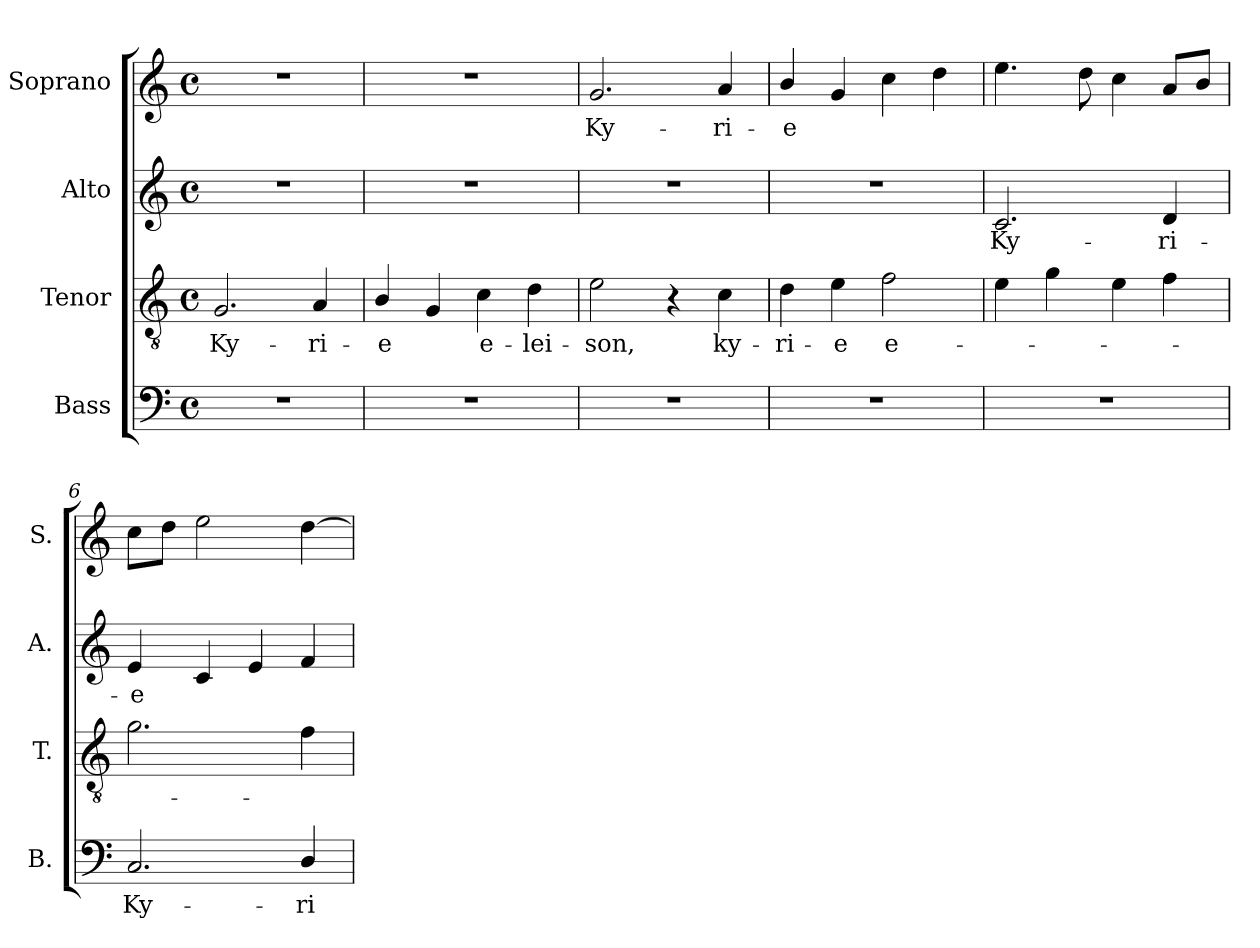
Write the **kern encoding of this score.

**kern	**text	**kern	**text	**kern	**text	**kern	**text
*part4	*part4	*part3	*part3	*part2	*part2	*part1	*part1
*staff4	*staff4	*staff3	*staff3	*staff2	*staff2	*staff1	*staff1
*I"Bass	*	*I"Tenor	*	*I"Alto	*	*I"Soprano	*
*I'B.	*	*I'T.	*	*I'A.	*	*I'S.	*
!!LO:PB:g=z
*clefF4	*	*clefGv2	*	*clefG2	*	*clefG2	*
*	*	*ITrd7c12	*	*	*	*	*
*k[]	*	*k[]	*	*k[]	*	*k[]	*
*C:	*	*C:	*	*C:	*	*C:	*
*M4/4	*	*M4/4	*	*M4/4	*	*M4/4	*
*met(c)	*	*met(c)	*	*met(c)	*	*met(c)	*
=1	=1	=1	=1	=1	=1	=1	=1
!	!	!	!LO:LY:b:color=#000000	!	!	!	!
1r	.	2.GGi/	Ky-	1r	.	1r	.
!	!	!	!LO:LY:b:color=#000000	!	!	!	!
.	.	4AAi/	-ri-	.	.	.	.
=2	=2	=2	=2	=2	=2	=2	=2
!	!	!	!LO:LY:b:color=#000000	!	!	!	!
1r	.	4BBi/	-e	1r	.	1r	.
.	.	4GGi/	.	.	.	.	.
!	!	!	!LO:LY:b:color=#000000	!	!	!	!
.	.	4Ci\	e-	.	.	.	.
!	!	!	!LO:LY:b:color=#000000	!	!	!	!
.	.	4Di\	-lei-	.	.	.	.
=3	=3	=3	=3	=3	=3	=3	=3
!	!	!	!LO:LY:b:color=#000000	!	!	!	!
!	!	!	!	!	!	!	!LO:LY:b:color=#000000
1r	.	2Ei\	-son,	1r	.	2.gi/	Ky-
.	.	4r	.	.	.	.	.
!	!	!	!LO:LY:b:color=#000000	!	!	!	!
!	!	!	!	!	!	!	!LO:LY:b:color=#000000
.	.	4Ci\	ky-	.	.	4ai/	-ri-
=4	=4	=4	=4	=4	=4	=4	=4
!	!	!	!LO:LY:b:color=#000000	!	!	!	!
!	!	!	!	!	!	!	!LO:LY:b:color=#000000
1r	.	4Di\	-ri-	1r	.	4bi/	-e
!	!	!	!LO:LY:b:color=#000000	!	!	!	!
.	.	4Ei\	-e	.	.	4gi/	.
!	!	!	!LO:LY:b:color=#000000	!	!	!	!
.	.	2Fi\	e-	.	.	4cci\	.
.	.	.	.	.	.	4ddi\	.
=5	=5	=5	=5	=5	=5	=5	=5
!	!	!	!	!	!LO:LY:b:color=#000000	!	!
1r	.	4Ei\	.	2.ci/	Ky-	4.eei\	.
.	.	4Gi\	.	.	.	.	.
.	.	.	.	.	.	8ddi\	.
.	.	4Ei\	.	.	.	4cci\	.
!	!	!	!	!	!LO:LY:b:color=#000000	!	!
.	.	4Fi\	.	4di/	-ri-	8ai/L	.
.	.	.	.	.	.	8bi/J	.
=6	=6	=6	=6	=6	=6	=6	=6
!	!LO:LY:b:color=#000000	!	!	!	!	!	!
!	!	!	!	!	!LO:LY:b:color=#000000	!	!
2.Ci/	Ky-	2.Gi\	.	4ei/	-e	8cci\L	.
.	.	.	.	.	.	8ddi\J	.
.	.	.	.	4ci/	.	2eei\	.
.	.	.	.	4ei/	.	.	.
!	!LO:LY:b:color=#000000	!	!	!	!	!	!
4Di/	-ri-	4Fi\	.	4fi/	.	[4ddi\	.
=	=	=	=	=	=	=	=
*-	*-	*-	*-	*-	*-	*-	*-
